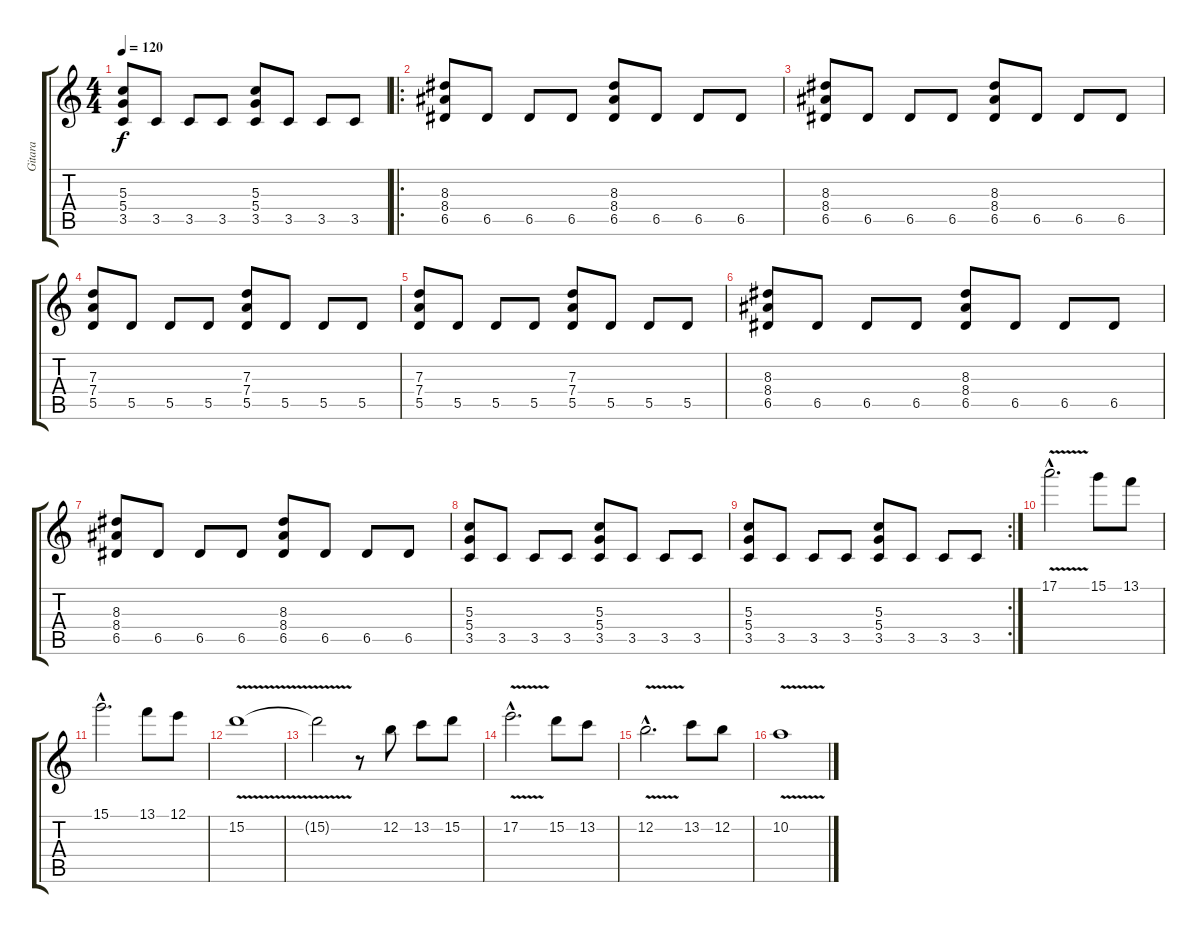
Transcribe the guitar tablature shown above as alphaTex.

\track ("Gitara" "Gitara") {instrument overdrivenguitar}
\staff {score tabs}
\tuning (E4 B3 G3 D3 A2 E2) {hide}
\ts (4 4)
\tempo 120
\clef g2
\ks c
(5.3 5.4 3.5).8{dy f} 3.5.8 3.5.8 3.5.8 (5.3 5.4 3.5).8 3.5.8 3.5.8 3.5.8 |
\ro
(8.3 8.4 6.5).8 6.5.8 6.5.8 6.5.8 (8.3 8.4 6.5).8 6.5.8 6.5.8 6.5.8 |
(8.3 8.4 6.5).8 6.5.8 6.5.8 6.5.8 (8.3 8.4 6.5).8 6.5.8 6.5.8 6.5.8 |
(7.3 7.4 5.5).8 5.5.8 5.5.8 5.5.8 (7.3 7.4 5.5).8 5.5.8 5.5.8 5.5.8 |
(7.3 7.4 5.5).8 5.5.8 5.5.8 5.5.8 (7.3 7.4 5.5).8 5.5.8 5.5.8 5.5.8 |
(8.3 8.4 6.5).8 6.5.8 6.5.8 6.5.8 (8.3 8.4 6.5).8 6.5.8 6.5.8 6.5.8 |
(8.3 8.4 6.5).8 6.5.8 6.5.8 6.5.8 (8.3 8.4 6.5).8 6.5.8 6.5.8 6.5.8 |
(5.3 5.4 3.5).8 3.5.8 3.5.8 3.5.8 (5.3 5.4 3.5).8 3.5.8 3.5.8 3.5.8 |
\rc 2
(5.3 5.4 3.5).8 3.5.8 3.5.8 3.5.8 (5.3 5.4 3.5).8 3.5.8 3.5.8 3.5.8 |
17.1{v hac}.2{d} 15.1.8 13.1.8 |
15.1{hac}.2{d} 13.1.8 12.1.8 |
15.2{v}.1 |
15.2{t}.2 r.8 12.2.8 13.2.8 15.2.8 |
17.2{v hac}.2{d} 15.2.8 13.2.8 |
12.2{v hac}.2{d} 13.2.8 12.2.8 |
10.2{v}.1
